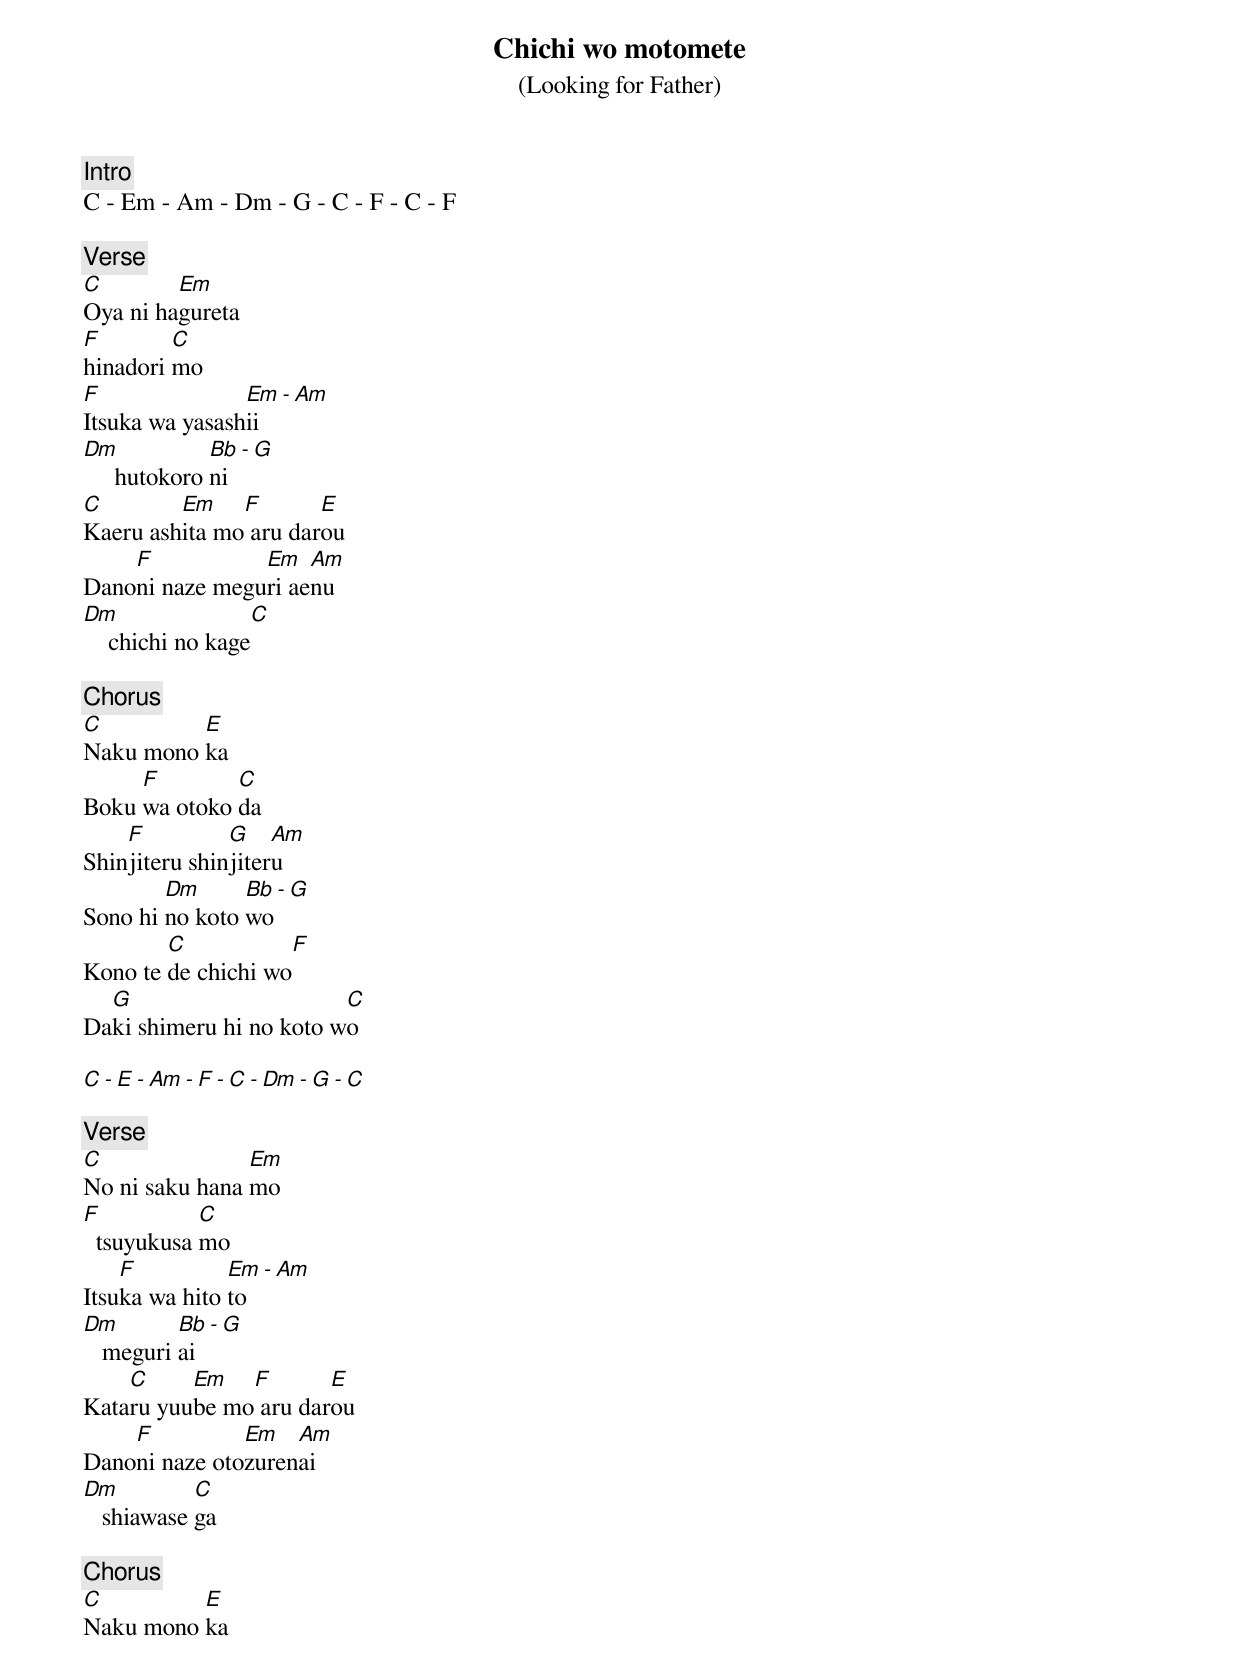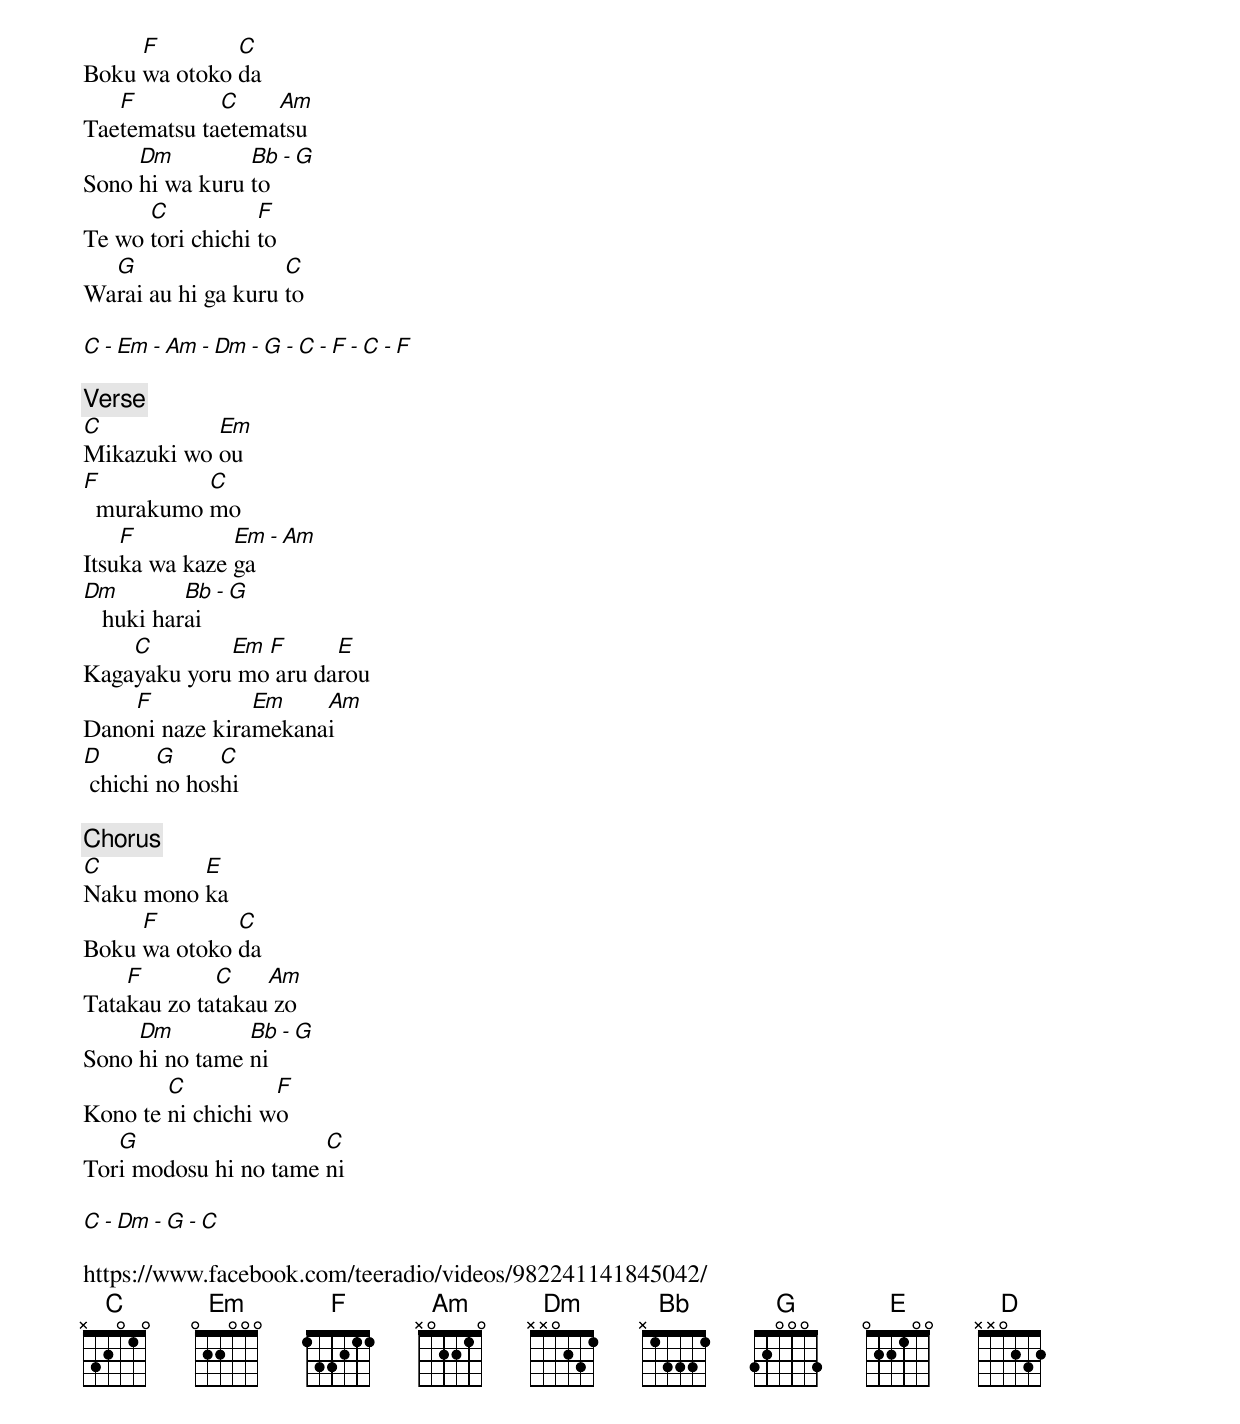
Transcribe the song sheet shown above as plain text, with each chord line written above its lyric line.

Chichi wo motomete
(Looking for Father)

[Intro]
C - Em - Am - Dm - G - C - F - C - F

[Verse]
C        Em
Oya ni hagureta
F        C
hinadori mo
F               Em - Am
Itsuka wa yasashii
Dm            Bb - G
     hutokoro ni
C        Em    F       E
Kaeru ashita mo aru darou
    F           Em   Am
Danoni naze meguri aenu
Dm                 C
    chichi no kage

[Chorus]
C         E
Naku mono ka
     F        C
Boku wa otoko da
    F          G    Am
Shinjiteru shinjiteru
        Dm      Bb - G
Sono hi no koto wo
        C           F
Kono te de chichi wo
  G                      C
Daki shimeru hi no koto wo

C - E - Am - F - C - Dm - G - C

[Verse]
C               Em
No ni saku hana mo
F           C
  tsuyukusa mo
    F          Em - Am
Itsuka wa hito to
Dm        Bb - G
   meguri ai
    C     Em   F       E
Kataru yuube mo aru darou
    F          Em   Am
Danoni naze otozurenai
Dm          C
   shiawase ga

[Chorus]
C         E
Naku mono ka
     F        C
Boku wa otoko da
   F         C    Am
Taetematsu taetematsu
     Dm         Bb - G
Sono hi wa kuru to
      C           F
Te wo tori chichi to
  G                 C
Warai au hi ga kuru to

C - Em - Am - Dm - G - C - F - C - F

[Verse]
C           Em
Mikazuki wo ou
F          C
  murakumo mo
    F          Em - Am
Itsuka wa kaze ga
Dm         Bb - G
   huki harai
    C        Em F      E
Kagayaku yoru mo aru darou
    F           Em    Am
Danoni naze kiramekanai
D       G     C
 chichi no hoshi

[Chorus]
C         E
Naku mono ka
     F        C
Boku wa otoko da
    F        C    Am
Tatakau zo tatakau zo
     Dm         Bb - G
Sono hi no tame ni
        C          F
Kono te ni chichi wo
   G                   C
Tori modosu hi no tame ni

C - Dm - G - C

https://www.facebook.com/teeradio/videos/982241141845042/
